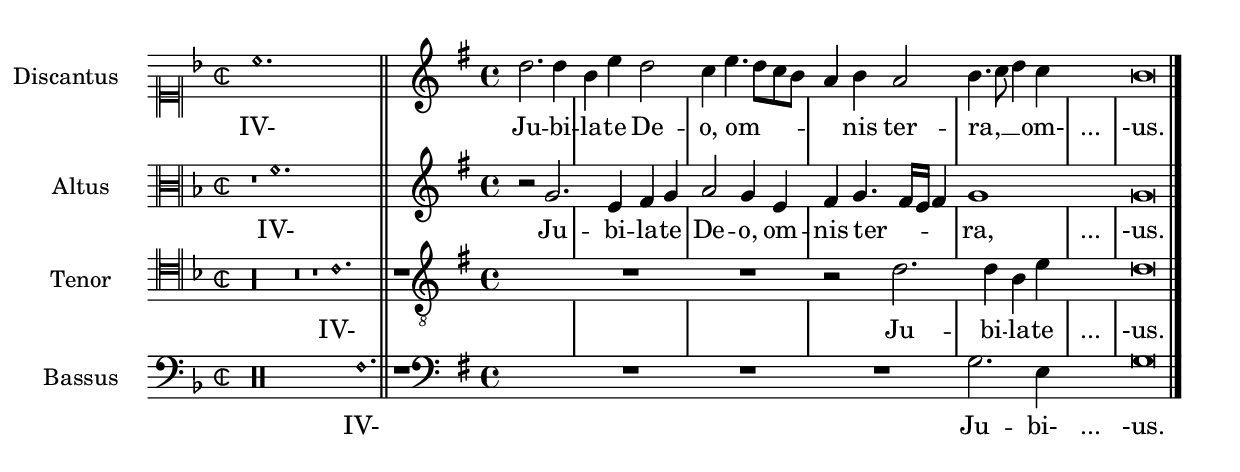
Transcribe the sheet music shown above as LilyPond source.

%% DO NOT EDIT this file manually; it is automatically
%% generated from LSR http://lsr.dsi.unimi.it
%% Make any changes in LSR itself, or in Documentation/snippets/new/ ,
%% and then run scripts/auxiliar/makelsr.py
%%
%% This file is in the public domain.
\version "2.17.15"

\header {
  lsrtags = "ancient-notation, real-music, really-cool, template"

  texidoc = "
When transcribing mensural music, an incipit at the beginning of the
piece is useful to indicate the original key and tempo. While today
musicians are used to bar lines in order to faster recognize rhythmic
patterns, bar lines were not yet invented during the period of mensural
music; in fact, the meter often changed after every few notes. As a
compromise, bar lines are often printed between the staves rather than
on the staves.

"
  doctitle = "Ancient notation template -- modern transcription of mensural music"
} % begin verbatim


global = {
  \set Score.skipBars = ##t

  % incipit
  \once \override Score.SystemStartBracket.transparent = ##t
   % Set tight spacing
  \override Score.SpacingSpanner.spacing-increment = #1.0
  \key f \major
  \time 2/2
  \once \override Staff.TimeSignature.style = #'neomensural
  \override Voice.NoteHead.style = #'neomensural
  \override Voice.Rest.style = #'neomensural
  \set Staff.printKeyCancellation = ##f
  \cadenzaOn % turn off bar lines
  \skip 1*10
  \once \override Staff.BarLine.transparent = ##f
  \bar "||"
  \skip 1*1 % need this extra \skip such that clef change comes
            % after bar line
  \bar ""

  % main
  \cadenzaOff % turn bar lines on again
  \once \override Staff.Clef.full-size-change = ##t
  \set Staff.forceClef = ##t
  \key g \major
  \time 4/4
  \override Voice.NoteHead.style = #'default
  \override Voice.Rest.style = #'default

  % Setting printKeyCancellation back to #t must not
  % occur in the first bar after the incipit.  Dto. for forceClef.
  % Therefore, we need an extra \skip.
  \skip 1*1
  \set Staff.printKeyCancellation = ##t
  \set Staff.forceClef = ##f

  \skip 1*7 % the actual music

  % let finis bar go through all staves
  \override Staff.BarLine.transparent = ##f

  % finis bar
  \bar "|."
}

discantusNotes = {
  \transpose c' c'' {
    \set Staff.instrumentName = #"Discantus  "

    % incipit
    \clef "neomensural-c1"
    c'1. s2   % two bars
    \skip 1*8 % eight bars
    \skip 1*1 % one bar

    % main
    \clef "treble"
    d'2. d'4 |
    b e' d'2 |
    c'4 e'4.( d'8 c' b |
    a4) b a2 |
    b4.( c'8 d'4) c'4 |
    \once \override NoteHead.transparent = ##t c'1 |
    b\breve |
  }
}

discantusLyrics = \lyricmode {
  % incipit
  IV-

  % main
  Ju -- bi -- |
  la -- te De -- |
  o, om --
  nis ter -- |
  ra, __ om- |
  "..." |
  -us. |
}

altusNotes = {
  \transpose c' c'' {
    \set Staff.instrumentName = #"Altus  "

    % incipit
    \clef "neomensural-c3"
    r1        % one bar
    f1. s2    % two bars
    \skip 1*7 % seven bars
    \skip 1*1 % one bar

    % main
    \clef "treble"
    r2 g2. e4 fis g | % two bars
    a2 g4 e |
    fis g4.( fis16 e fis4) |
    g1 |
    \once \override NoteHead.transparent = ##t g1 |
    g\breve |
  }
}

altusLyrics = \lyricmode {
  % incipit
  IV-

  % main
  Ju -- bi -- la -- te | % two bars
  De -- o, om -- |
  nis ter -- ra, |
  "..." |
  -us. |
}

tenorNotes = {
  \transpose c' c' {
    \set Staff.instrumentName = #"Tenor  "

    % incipit
    \clef "neomensural-c4"
    r\longa   % four bars
    r\breve   % two bars
    r1        % one bar
    c'1. s2   % two bars
    \skip 1*1 % one bar
    \skip 1*1 % one bar

    % main
    \clef "treble_8"
    R1 |
    R1 |
    R1 |
    r2 d'2. d'4 b e' | % two bars
    \once \override NoteHead.transparent = ##t e'1 |
    d'\breve |
  }
}

tenorLyrics = \lyricmode {
  % incipit
  IV-

  % main
  Ju -- bi -- la -- te | % two bars
  "..." |
  -us. |
}

bassusNotes = {
  \transpose c' c' {
    \set Staff.instrumentName = #"Bassus  "

    % incipit
    \clef "bass"
    r\maxima  % eight bars
    f1. s2    % two bars
    \skip 1*1 % one bar

    % main
    \clef "bass"
    R1 |
    R1 |
    R1 |
    R1 |
    g2. e4 |
    \once \override NoteHead.transparent = ##t e1 |
    g\breve |
  }
}

bassusLyrics = \lyricmode {
  % incipit
  IV-

  % main
  Ju -- bi- |
  "..." |
  -us. |
}

\score {
  \new StaffGroup = choirStaff <<
    \new Voice =
      "discantusNotes" << \global \discantusNotes >>
    \new Lyrics =
      "discantusLyrics" \lyricsto discantusNotes { \discantusLyrics }
    \new Voice =
      "altusNotes" << \global \altusNotes >>
    \new Lyrics =
      "altusLyrics" \lyricsto altusNotes { \altusLyrics }
    \new Voice =
      "tenorNotes" << \global \tenorNotes >>
    \new Lyrics =
      "tenorLyrics" \lyricsto tenorNotes { \tenorLyrics }
    \new Voice =
      "bassusNotes" << \global \bassusNotes >>
    \new Lyrics =
      "bassusLyrics" \lyricsto bassusNotes { \bassusLyrics }
  >>
  \layout {
    \context {
      \Score

      % no bars in staves
      \override BarLine.transparent = ##t

      % incipit should not start with a start delimiter
      \remove "System_start_delimiter_engraver"
    }
    \context {
      \Voice

      % no slurs
      \override Slur.transparent = ##t

      % The command below can be commented out in
      % short scores, but especially for large scores you
      % will typically yield better line breaking and improve
      % overall spacing if you do not comment the command out.

      \remove "Forbid_line_break_engraver"
    }
  }
}
